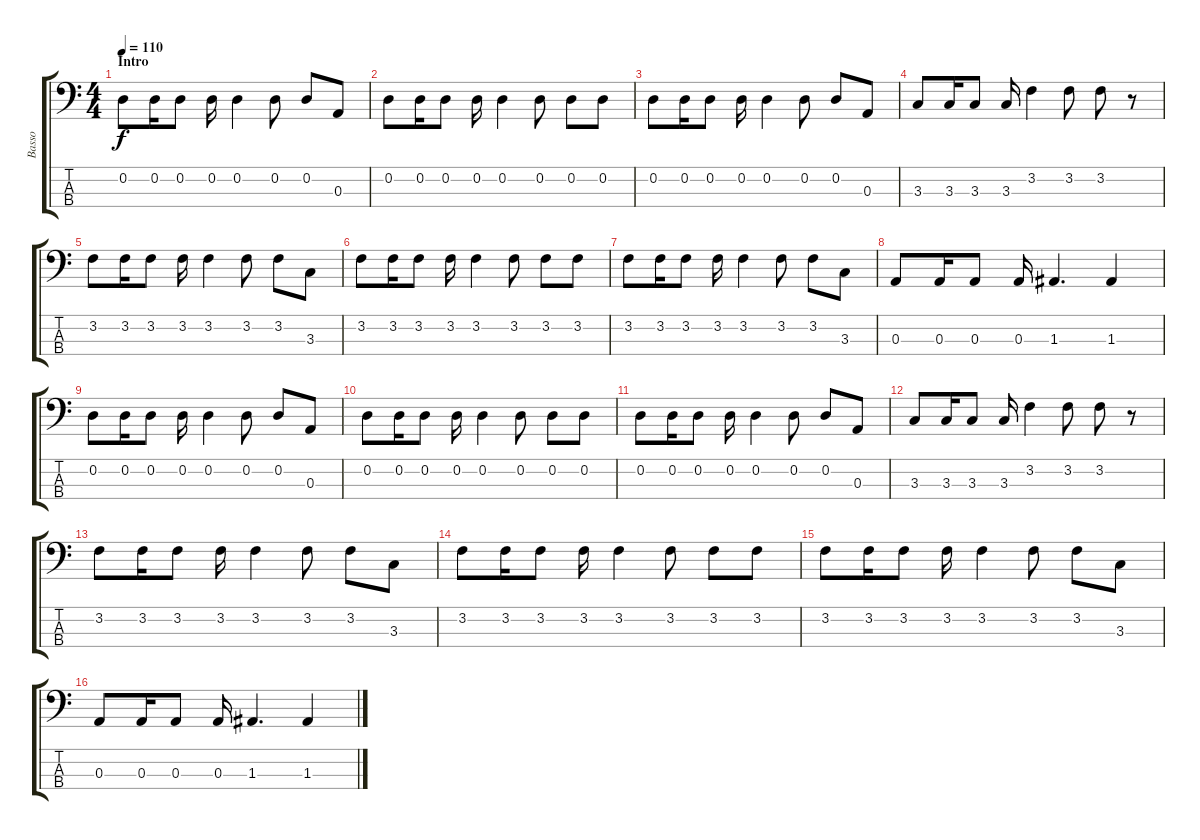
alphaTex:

\track ("Basso" "Basso") {instrument electricbassfinger}
\staff {score tabs}
\tuning (G2 D2 A1 E1) {hide}
\ts (4 4)
\section ("" "Intro")
\tempo 110
\clef f4
\ks c
0.2.8{dy f instrument electricbassfinger} 0.2.16 0.2.8 0.2.16 0.2.4 0.2.8 0.2.8 0.3.8 |
0.2.8 0.2.16 0.2.8 0.2.16 0.2.4 0.2.8 0.2.8 0.2.8 |
0.2.8 0.2.16 0.2.8 0.2.16 0.2.4 0.2.8 0.2.8 0.3.8 |
3.3.8 3.3.16 3.3.8 3.3.16 3.2.4 3.2.8 3.2.8 r.8 |
3.2.8 3.2.16 3.2.8 3.2.16 3.2.4 3.2.8 3.2.8 3.3.8 |
3.2.8 3.2.16 3.2.8 3.2.16 3.2.4 3.2.8 3.2.8 3.2.8 |
3.2.8 3.2.16 3.2.8 3.2.16 3.2.4 3.2.8 3.2.8 3.3.8 |
0.3.8 0.3.16 0.3.8 0.3.16 1.3.4{d} 1.3.4 |
0.2.8 0.2.16 0.2.8 0.2.16 0.2.4 0.2.8 0.2.8 0.3.8 |
0.2.8 0.2.16 0.2.8 0.2.16 0.2.4 0.2.8 0.2.8 0.2.8 |
0.2.8 0.2.16 0.2.8 0.2.16 0.2.4 0.2.8 0.2.8 0.3.8 |
3.3.8 3.3.16 3.3.8 3.3.16 3.2.4 3.2.8 3.2.8 r.8 |
3.2.8 3.2.16 3.2.8 3.2.16 3.2.4 3.2.8 3.2.8 3.3.8 |
3.2.8 3.2.16 3.2.8 3.2.16 3.2.4 3.2.8 3.2.8 3.2.8 |
3.2.8 3.2.16 3.2.8 3.2.16 3.2.4 3.2.8 3.2.8 3.3.8 |
0.3.8 0.3.16 0.3.8 0.3.16 1.3.4{d} 1.3.4
